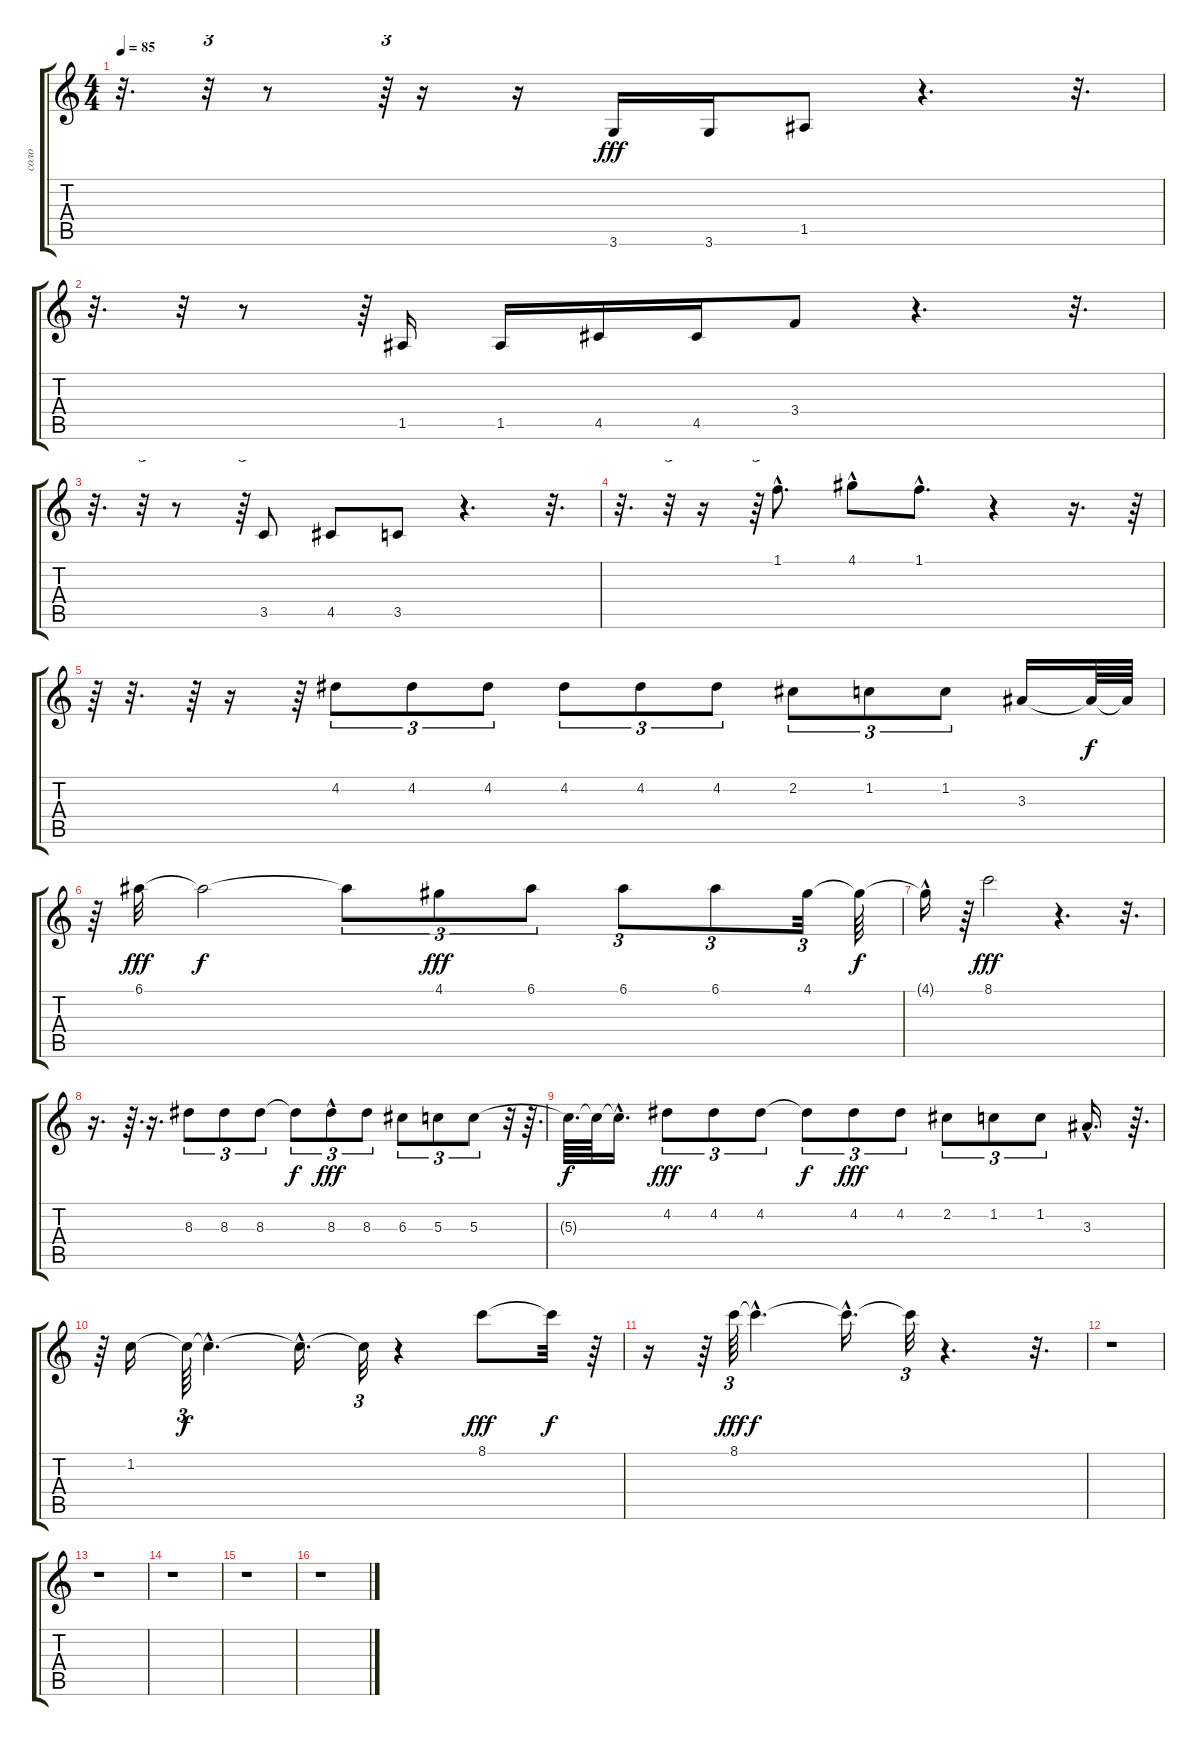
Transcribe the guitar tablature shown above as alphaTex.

\track ("соло" "соло") {instrument overdrivenguitar}
\staff {score tabs}
\tuning (E4 B3 G3 D3 A2 E2) {hide}
\ts (4 4)
\tempo 85
\clef g2
\ks c
r.32{d dy fff} r.32{tu (3 2)} r.8 r.64{tu (3 2)} r.16 r.16 3.6.16 3.6.16 1.5.8 r.4{d} r.32{d} |
r.32{d} r.32{tu (3 2)} r.8 r.64{tu (3 2)} 1.5.16 1.5.16 4.5.16 4.5.16 3.4.8 r.4{d} r.32{d} |
r.32{d} r.32{tu (3 2)} r.8 r.64{tu (3 2)} 3.5.8 4.5.8 3.5.8 r.4{d} r.32{d} |
r.32{d} r.32{tu (3 2)} r.16 r.64{tu (3 2)} 1.1{hac}.8{d} 4.1{hac}.8 1.1{hac}.8{d} r.4 r.16{d} r.64 |
r.64 r.32{d} r.64 r.16 r.64 4.2.8{tu (3 2)} 4.2.8{tu (3 2)} 4.2.8{tu (3 2)} 4.2.8{tu (3 2)} 4.2.8{tu (3 2)} 4.2.8{tu (3 2)} 2.2.8{tu (3 2)} 1.2.8{tu (3 2)} 1.2.8{tu (3 2)} 3.3.16 3.3{t}.64{dy f} 3.3{t}.64 |
r.64 6.1.32{dy fff} 6.1{t}.2{dy f} 6.1{t}.8{tu (3 2)} 4.1.8{tu (3 2) dy fff} 6.1.8{tu (3 2)} 6.1.8{tu (3 2)} 6.1.8{tu (3 2) volume 12} 4.1.32{tu (3 2)} 4.1{t}.64{dy f} |
4.1{hac t}.16 r.64 8.1.2{dy fff} r.4{d} r.32{d} |
r.16{d} r.64{d} r.16{d} 8.3.8{tu (3 2) volume 15} 8.3.8{tu (3 2)} 8.3.8{tu (3 2) balance 7} 8.3{t}.8{tu (3 2) dy f} 8.3{hac}.8{tu (3 2) dy fff balance 6} 8.3.8{tu (3 2) volume 15 balance 6} 6.3.8{tu (3 2) volume 15 balance 6} 5.3.8{tu (3 2)} 5.3.8{tu (3 2)} r.32{tu (3 2)} r.64{d tu (3 2)} |
5.3{t}.64{d dy f} 5.3{t}.64 5.3{hac t}.16{d} 4.2.8{tu (3 2) dy fff balance 8} 4.2.8{tu (3 2) balance 8} 4.2.8{tu (3 2) balance 8} 4.2{t}.8{tu (3 2) dy f} 4.2.8{tu (3 2) dy fff balance 8} 4.2.8{tu (3 2) balance 12} 2.2.8{tu (3 2)} 1.2.8{tu (3 2)} 1.2.8{tu (3 2)} 3.3{hac}.16{d} r.64{d} |
r.64 1.2.16 1.2{t}.64{tu (3 2) dy f} 1.2{hac t}.4{d} 1.2{hac t}.16{d} 1.2{t}.32{tu (3 2)} r.4 8.1.8{dy fff balance 6} 8.1{t}.32{dy f} r.64 |
r.16 r.64 8.1.64{tu (3 2) dy fff balance 5} 8.1{hac t}.4{d dy f} 8.1{hac t}.16{d} 8.1{t}.32{tu (3 2)} r.4{d} r.32{d} |
r.1 |
r.1 |
r.1 |
r.1 |
r.1
